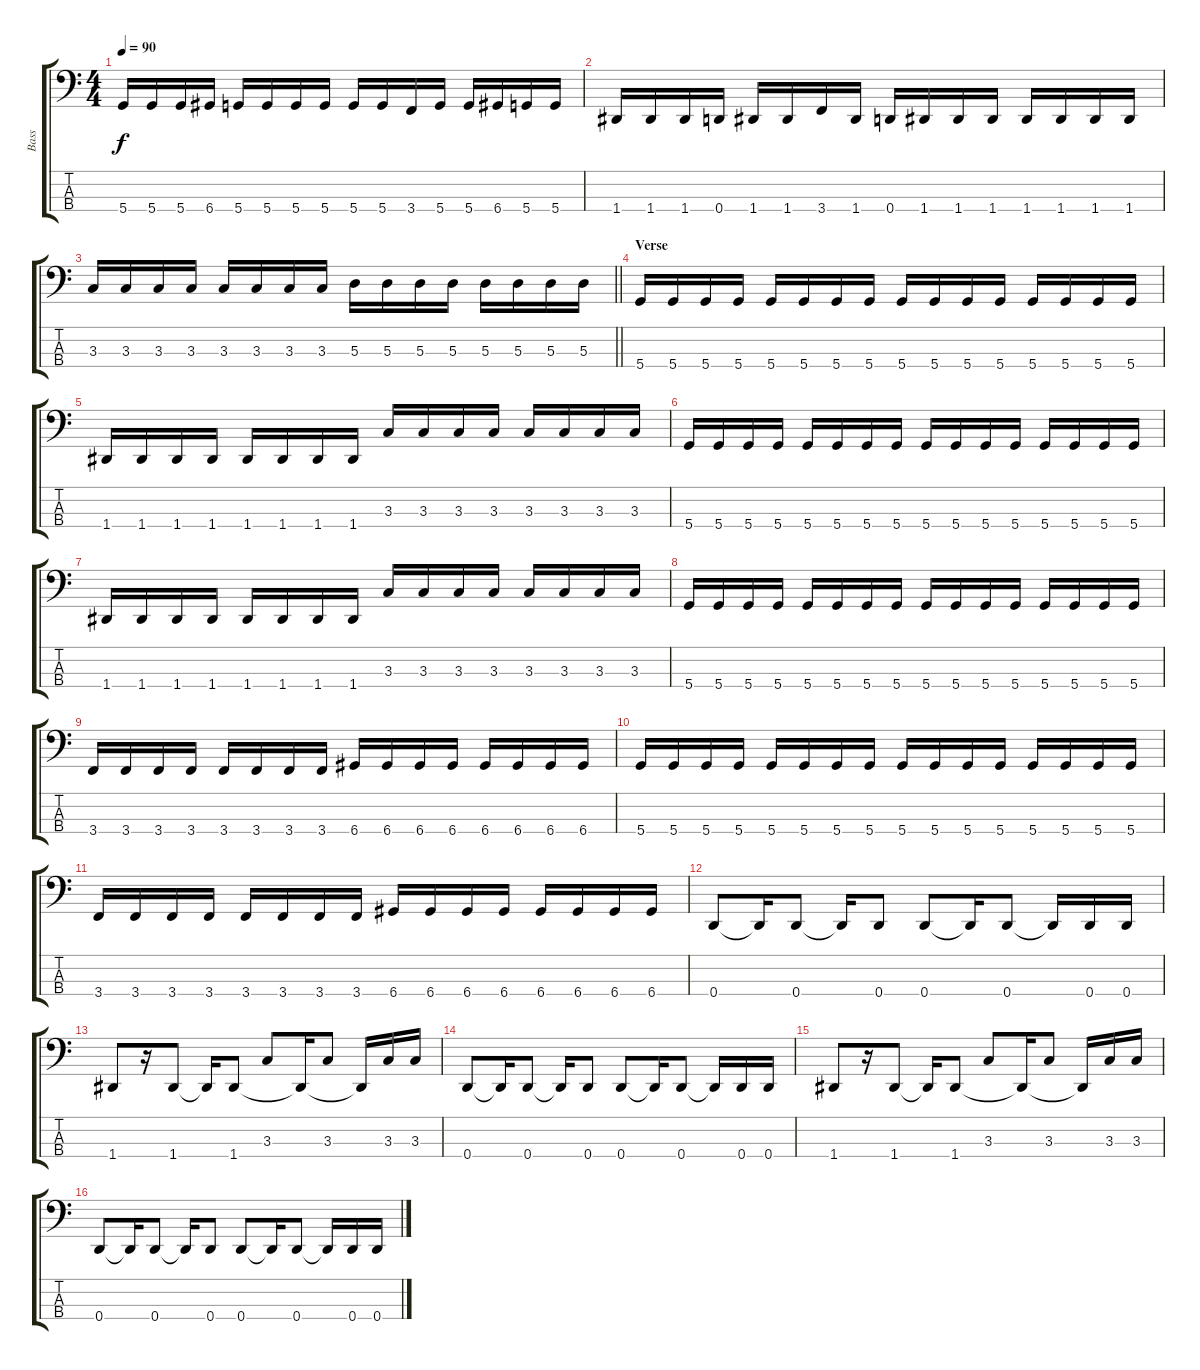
\track ("Bass" "Bass") {instrument electricbasspick}
\staff {score tabs}
\tuning (G2 D2 A1 D1) {hide}
\ts (4 4)
\tempo 90
\clef f4
\ks c
5.4.16{dy f} 5.4.16 5.4.16 6.4.16 5.4.16 5.4.16 5.4.16 5.4.16 5.4.16 5.4.16 3.4.16 5.4.16 5.4.16 6.4.16 5.4.16 5.4.16 |
1.4.16 1.4.16 1.4.16 0.4.16 1.4.16 1.4.16 3.4.16 1.4.16 0.4.16 1.4.16 1.4.16 1.4.16 1.4.16 1.4.16 1.4.16 1.4.16 |
\barLineRight lightlight
3.3.16 3.3.16 3.3.16 3.3.16 3.3.16 3.3.16 3.3.16 3.3.16 5.3.16 5.3.16 5.3.16 5.3.16 5.3.16 5.3.16 5.3.16 5.3.16 |
\section ("" "Verse")
5.4.16 5.4.16 5.4.16 5.4.16 5.4.16 5.4.16 5.4.16 5.4.16 5.4.16 5.4.16 5.4.16 5.4.16 5.4.16 5.4.16 5.4.16 5.4.16 |
1.4.16 1.4.16 1.4.16 1.4.16 1.4.16 1.4.16 1.4.16 1.4.16 3.3.16 3.3.16 3.3.16 3.3.16 3.3.16 3.3.16 3.3.16 3.3.16 |
5.4.16 5.4.16 5.4.16 5.4.16 5.4.16 5.4.16 5.4.16 5.4.16 5.4.16 5.4.16 5.4.16 5.4.16 5.4.16 5.4.16 5.4.16 5.4.16 |
1.4.16 1.4.16 1.4.16 1.4.16 1.4.16 1.4.16 1.4.16 1.4.16 3.3.16 3.3.16 3.3.16 3.3.16 3.3.16 3.3.16 3.3.16 3.3.16 |
5.4.16 5.4.16 5.4.16 5.4.16 5.4.16 5.4.16 5.4.16 5.4.16 5.4.16 5.4.16 5.4.16 5.4.16 5.4.16 5.4.16 5.4.16 5.4.16 |
3.4.16 3.4.16 3.4.16 3.4.16 3.4.16 3.4.16 3.4.16 3.4.16 6.4.16 6.4.16 6.4.16 6.4.16 6.4.16 6.4.16 6.4.16 6.4.16 |
5.4.16 5.4.16 5.4.16 5.4.16 5.4.16 5.4.16 5.4.16 5.4.16 5.4.16 5.4.16 5.4.16 5.4.16 5.4.16 5.4.16 5.4.16 5.4.16 |
3.4.16 3.4.16 3.4.16 3.4.16 3.4.16 3.4.16 3.4.16 3.4.16 6.4.16 6.4.16 6.4.16 6.4.16 6.4.16 6.4.16 6.4.16 6.4.16 |
0.4.8 0.4{t}.16 0.4.8 0.4{t}.16 0.4.8 0.4.8 0.4{t}.16 0.4.8 0.4{t}.16 0.4.16 0.4.16 |
1.4.8 r.16 1.4.8 1.4{t}.16 1.4.8 3.3.8 1.4{t}.16 3.3.8 1.4{t}.16 3.3.16 3.3.16 |
0.4.8 0.4{t}.16 0.4.8 0.4{t}.16 0.4.8 0.4.8 0.4{t}.16 0.4.8 0.4{t}.16 0.4.16 0.4.16 |
1.4.8 r.16 1.4.8 1.4{t}.16 1.4.8 3.3.8 1.4{t}.16 3.3.8 1.4{t}.16 3.3.16 3.3.16 |
0.4.8 0.4{t}.16 0.4.8 0.4{t}.16 0.4.8 0.4.8 0.4{t}.16 0.4.8 0.4{t}.16 0.4.16 0.4.16
